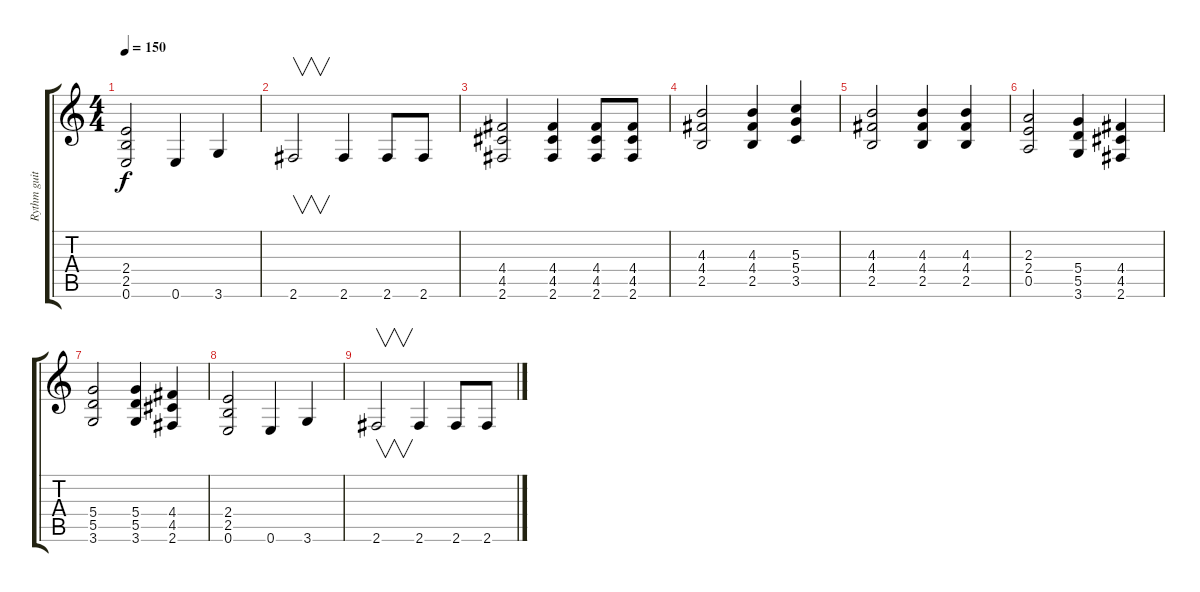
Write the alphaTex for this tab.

\track ("Rythm guitar" "Rythm guit") {instrument distortionguitar}
\staff {score tabs}
\tuning (E4 B3 G3 D3 A2 E2) {hide}
\ts (4 4)
\tempo 150
\clef g2
\ks c
(2.4 2.5 0.6).2{dy f} 0.6.4 3.6.4 |
2.6.2{v volume 9} 2.6.4 2.6.8 2.6.8 |
(4.4 4.5 2.6).2{instrument distortionguitar} (4.4 4.5 2.6).4 (4.4 4.5 2.6).8 (4.4 4.5 2.6).8 |
(4.3 4.4 2.5).2{volume 6} (4.3 4.4 2.5).4 (5.3 5.4 3.5).4 |
(4.3 4.4 2.5).2 (4.3 4.4 2.5).4 (4.3 4.4 2.5).4 |
(2.3 2.4 0.5).2{volume 3} (5.4 5.5 3.6).4 (4.4 4.5 2.6).4 |
(5.4 5.5 3.6).2 (5.4 5.5 3.6).4 (4.4 4.5 2.6).4 |
(2.4 2.5 0.6).2{volume 0} 0.6.4 3.6.4 |
2.6.2{v} 2.6.4 2.6.8 2.6.8
